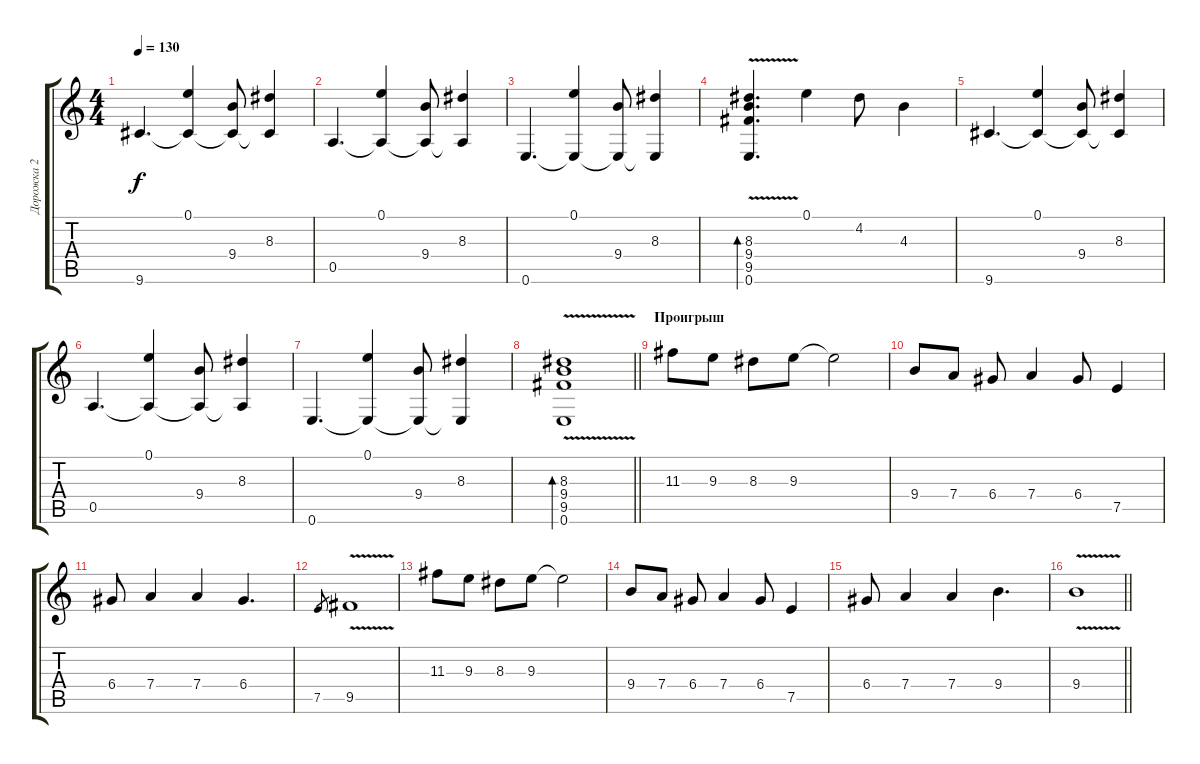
\track ("Дорожка 2" "Дорожка 2") {instrument overdrivenguitar}
\staff {score tabs}
\tuning (E4 B3 G3 D3 A2 E2) {hide}
\ts (4 4)
\tempo 130
\clef g2
\ks c
9.6.4{d dy f} (0.1 9.6{t}).4 (9.4 9.6{t}).8 (8.3 9.6{t}).4 |
0.5.4{d} (0.1 0.5{t}).4 (9.4 0.5{t}).8 (8.3 0.5{t}).4 |
0.6.4{d} (0.1 0.6{t}).4 (9.4 0.6{t}).8 (8.3 0.6{t}).4 |
(8.3{v} 9.4{v} 9.5 0.6).4{d bd 240} 0.1.4 4.2.8 4.3.4 |
9.6.4{d} (0.1 9.6{t}).4 (9.4 9.6{t}).8 (8.3 9.6{t}).4 |
0.5.4{d} (0.1 0.5{t}).4 (9.4 0.5{t}).8 (8.3 0.5{t}).4 |
0.6.4{d} (0.1 0.6{t}).4 (9.4 0.6{t}).8 (8.3 0.6{t}).4 |
\barLineRight lightlight
(8.3{v} 9.4{v} 9.5 0.6).1{bd 240} |
\section ("" "Проигрыш")
11.3.8 9.3.8 8.3.8 9.3.8 9.3{t}.2 |
9.4.8 7.4.8 6.4.8 7.4.4 6.4.8 7.5.4 |
6.4.8 7.4.4 7.4.4 6.4.4{d} |
7.5.8{gr} 9.5{v}.1 |
11.3.8 9.3.8 8.3.8 9.3.8 9.3{t}.2 |
9.4.8 7.4.8 6.4.8 7.4.4 6.4.8 7.5.4 |
6.4.8 7.4.4 7.4.4 9.4.4{d} |
\barLineRight lightlight
9.4{v}.1
